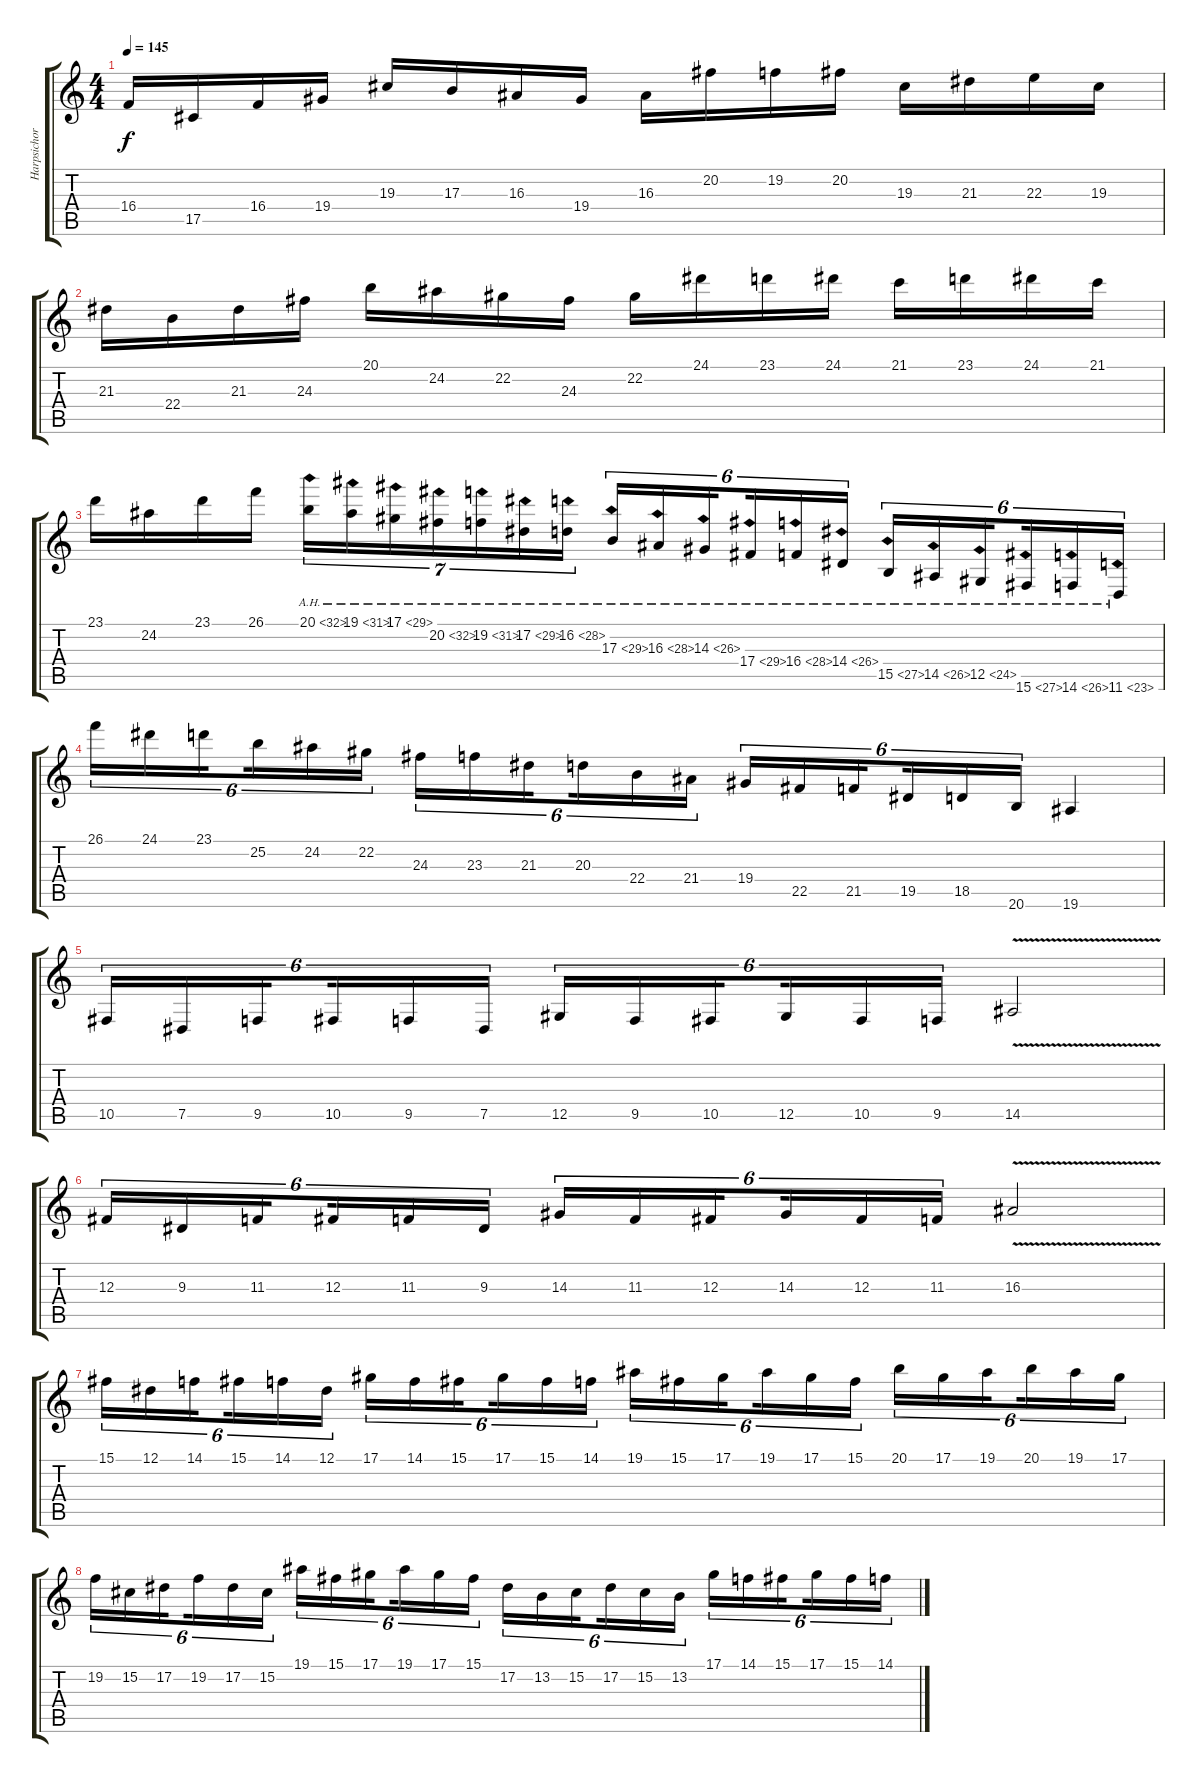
\track ("Harpsichord" "Harpsichor") {instrument harpsichord}
\staff {score tabs}
\tuning (Eb4 Bb3 Gb3 Db3 Ab2 Eb2) {hide}
\ts (4 4)
\tempo 145
\clef g2
\ks c
16.4.16{dy f} 17.5.16 16.4.16 19.4.16 19.3.16 17.3.16 16.3.16 19.4.16 16.3.16 20.2.16 19.2.16 20.2.16 19.3.16 21.3.16 22.3.16 19.3.16 |
21.3.16 22.4.16 21.3.16 24.3.16 20.1.16 24.2.16 22.2.16 24.3.16 22.2.16 24.1.16 23.1.16 24.1.16 21.1.16 23.1.16 24.1.16 21.1.16 |
23.1.16 24.2.16 23.1.16 26.1.16 20.1{ah 12}.16{tu (7 4)} 19.1{ah 12}.16{tu (7 4)} 17.1{ah 12}.16{tu (7 4)} 20.2{ah 12}.16{tu (7 4)} 19.2{ah 12}.16{tu (7 4)} 17.2{ah 12}.16{tu (7 4)} 16.2{ah 12}.16{tu (7 4)} 17.3{ah 12}.16{tu (6 4)} 16.3{ah 12}.16{tu (6 4)} 14.3{ah 12}.16{tu (6 4) beam splitsecondary} 17.4{ah 12}.16{tu (6 4)} 16.4{ah 12}.16{tu (6 4)} 14.4{ah 12}.16{tu (6 4)} 15.5{ah 12}.16{tu (6 4)} 14.5{ah 12}.16{tu (6 4)} 12.5{ah 12}.16{tu (6 4) beam splitsecondary} 15.6{ah 12}.16{tu (6 4)} 14.6{ah 12}.16{tu (6 4)} 11.6{ah 12}.16{tu (6 4)} |
26.1.16{tu (6 4)} 24.1.16{tu (6 4)} 23.1.16{tu (6 4) beam splitsecondary} 25.2.16{tu (6 4)} 24.2.16{tu (6 4)} 22.2.16{tu (6 4)} 24.3.16{tu (6 4)} 23.3.16{tu (6 4)} 21.3.16{tu (6 4) beam splitsecondary} 20.3.16{tu (6 4)} 22.4.16{tu (6 4)} 21.4.16{tu (6 4)} 19.4.16{tu (6 4)} 22.5.16{tu (6 4)} 21.5.16{tu (6 4) beam splitsecondary} 19.5.16{tu (6 4)} 18.5.16{tu (6 4)} 20.6.16{tu (6 4)} 19.6.4 |
10.5.16{tu (6 4) instrument harpsichord} 7.5.16{tu (6 4)} 9.5.16{tu (6 4) beam splitsecondary} 10.5.16{tu (6 4)} 9.5.16{tu (6 4)} 7.5.16{tu (6 4)} 12.5.16{tu (6 4)} 9.5.16{tu (6 4)} 10.5.16{tu (6 4) beam splitsecondary} 12.5.16{tu (6 4)} 10.5.16{tu (6 4)} 9.5.16{tu (6 4)} 14.5{v}.2 |
12.3.16{tu (6 4)} 9.3.16{tu (6 4)} 11.3.16{tu (6 4) beam splitsecondary} 12.3.16{tu (6 4)} 11.3.16{tu (6 4)} 9.3.16{tu (6 4)} 14.3.16{tu (6 4)} 11.3.16{tu (6 4)} 12.3.16{tu (6 4) beam splitsecondary} 14.3.16{tu (6 4)} 12.3.16{tu (6 4)} 11.3.16{tu (6 4)} 16.3{v}.2 |
15.1.16{tu (6 4)} 12.1.16{tu (6 4)} 14.1.16{tu (6 4) beam splitsecondary} 15.1.16{tu (6 4)} 14.1.16{tu (6 4)} 12.1.16{tu (6 4)} 17.1.16{tu (6 4)} 14.1.16{tu (6 4)} 15.1.16{tu (6 4) beam splitsecondary} 17.1.16{tu (6 4)} 15.1.16{tu (6 4)} 14.1.16{tu (6 4)} 19.1.16{tu (6 4)} 15.1.16{tu (6 4)} 17.1.16{tu (6 4) beam splitsecondary} 19.1.16{tu (6 4)} 17.1.16{tu (6 4)} 15.1.16{tu (6 4)} 20.1.16{tu (6 4)} 17.1.16{tu (6 4)} 19.1.16{tu (6 4) beam splitsecondary} 20.1.16{tu (6 4)} 19.1.16{tu (6 4)} 17.1.16{tu (6 4)} |
19.2.16{tu (6 4)} 15.2.16{tu (6 4)} 17.2.16{tu (6 4) beam splitsecondary} 19.2.16{tu (6 4)} 17.2.16{tu (6 4)} 15.2.16{tu (6 4)} 19.1.16{tu (6 4)} 15.1.16{tu (6 4)} 17.1.16{tu (6 4) beam splitsecondary} 19.1.16{tu (6 4)} 17.1.16{tu (6 4)} 15.1.16{tu (6 4)} 17.2.16{tu (6 4)} 13.2.16{tu (6 4)} 15.2.16{tu (6 4) beam splitsecondary} 17.2.16{tu (6 4)} 15.2.16{tu (6 4)} 13.2.16{tu (6 4)} 17.1.16{tu (6 4)} 14.1.16{tu (6 4)} 15.1.16{tu (6 4) beam splitsecondary} 17.1.16{tu (6 4)} 15.1.16{tu (6 4)} 14.1.16{tu (6 4)}
